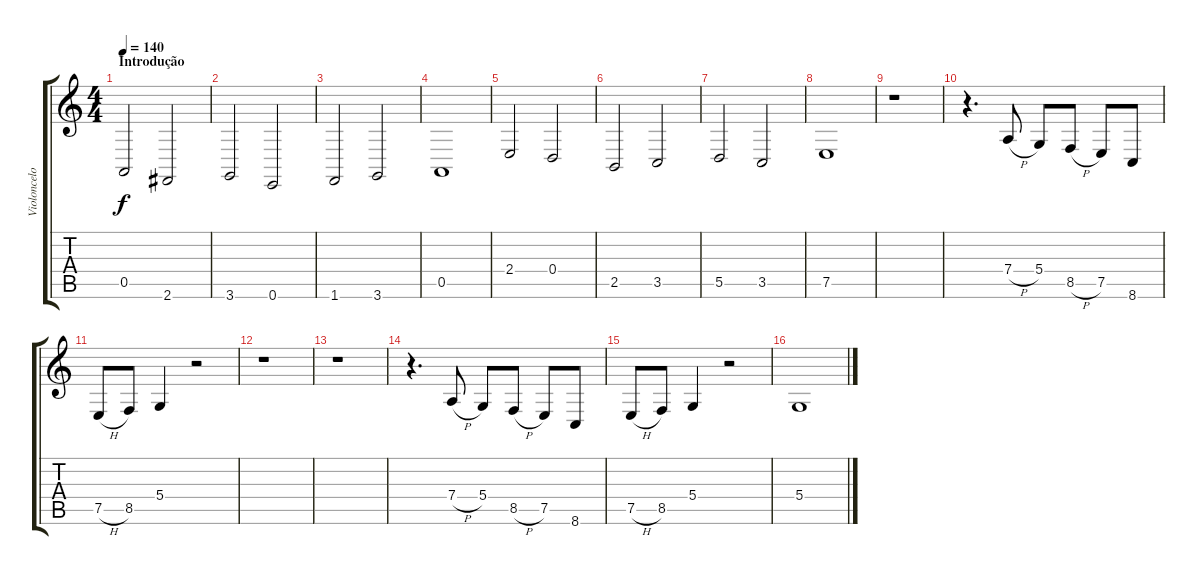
\track ("Violoncelo" "Violoncelo") {instrument tremolostrings}
\staff {score tabs}
\tuning (E4 B3 G3 D3 A2 E2) {hide}
\ts (4 4)
\section ("" "Introdução")
\tempo 140
\clef g2
\ks c
0.5.2{dy f volume 3 instrument tremolostrings} 2.6.2 |
3.6.2 0.6.2 |
1.6.2 3.6.2 |
0.5.1 |
2.4.2 0.4.2 |
2.5.2 3.5.2 |
5.5.2 3.5.2 |
7.5.1 |
r.1 |
r.4{d volume 8} 7.4{h}.8 5.4.8 8.5{h}.8 7.5.8 8.6.8 |
7.5{h}.8 8.5.8 5.4.4 r.2 |
r.1 |
r.1 |
r.4{d} 7.4{h}.8 5.4.8 8.5{h}.8 7.5.8 8.6.8 |
7.5{h}.8 8.5.8 5.4.4 r.2 |
5.4.1
